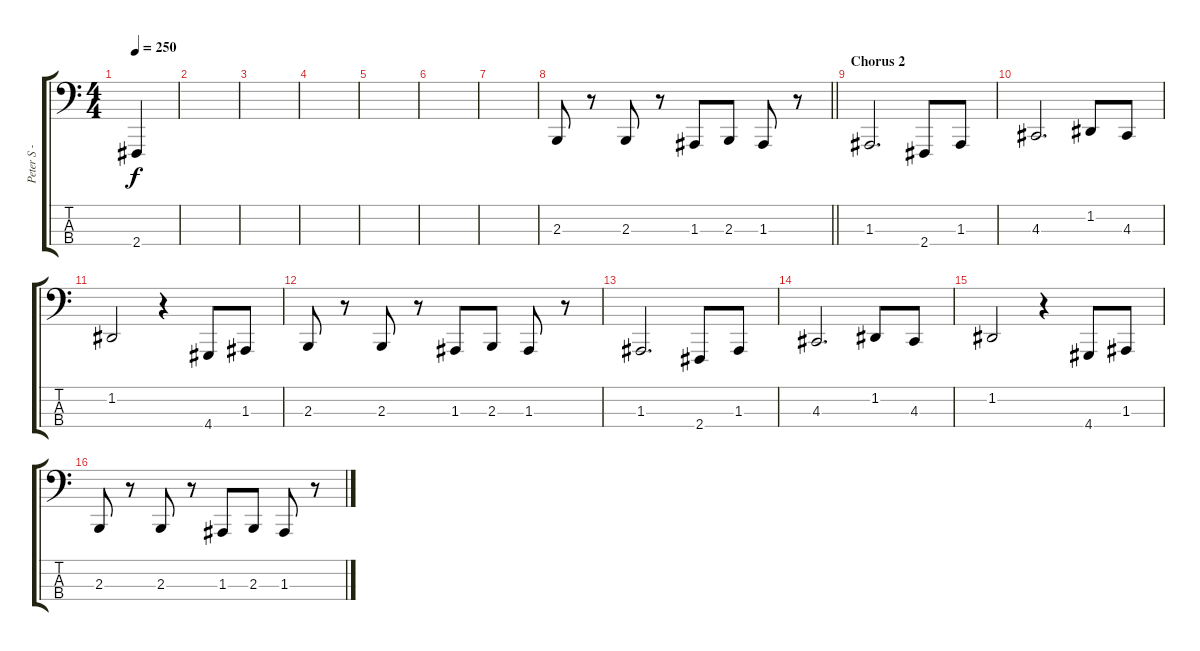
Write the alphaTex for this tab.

\track ("Peter S - Trombone" "Peter S - ") {instrument trombone}
\staff {score tabs}
\tuning (G2 D2 A1 E1) {hide}
\ts (4 4)
\tempo 250
\clef f4
\ks c
2.4.4{dy f} |
|
|
|
|
|
|
\barLineRight lightlight
2.3.8 r.8 2.3.8 r.8 1.3.8 2.3.8 1.3.8 r.8 |
\section ("" "Chorus 2")
1.3.2{d} 2.4.8 1.3.8 |
4.3.2{d} 1.2.8 4.3.8 |
1.2.2 r.4 4.4.8 1.3.8 |
2.3.8 r.8 2.3.8 r.8 1.3.8 2.3.8 1.3.8 r.8 |
1.3.2{d} 2.4.8 1.3.8 |
4.3.2{d} 1.2.8 4.3.8 |
1.2.2 r.4 4.4.8 1.3.8 |
2.3.8 r.8 2.3.8 r.8 1.3.8 2.3.8 1.3.8 r.8
